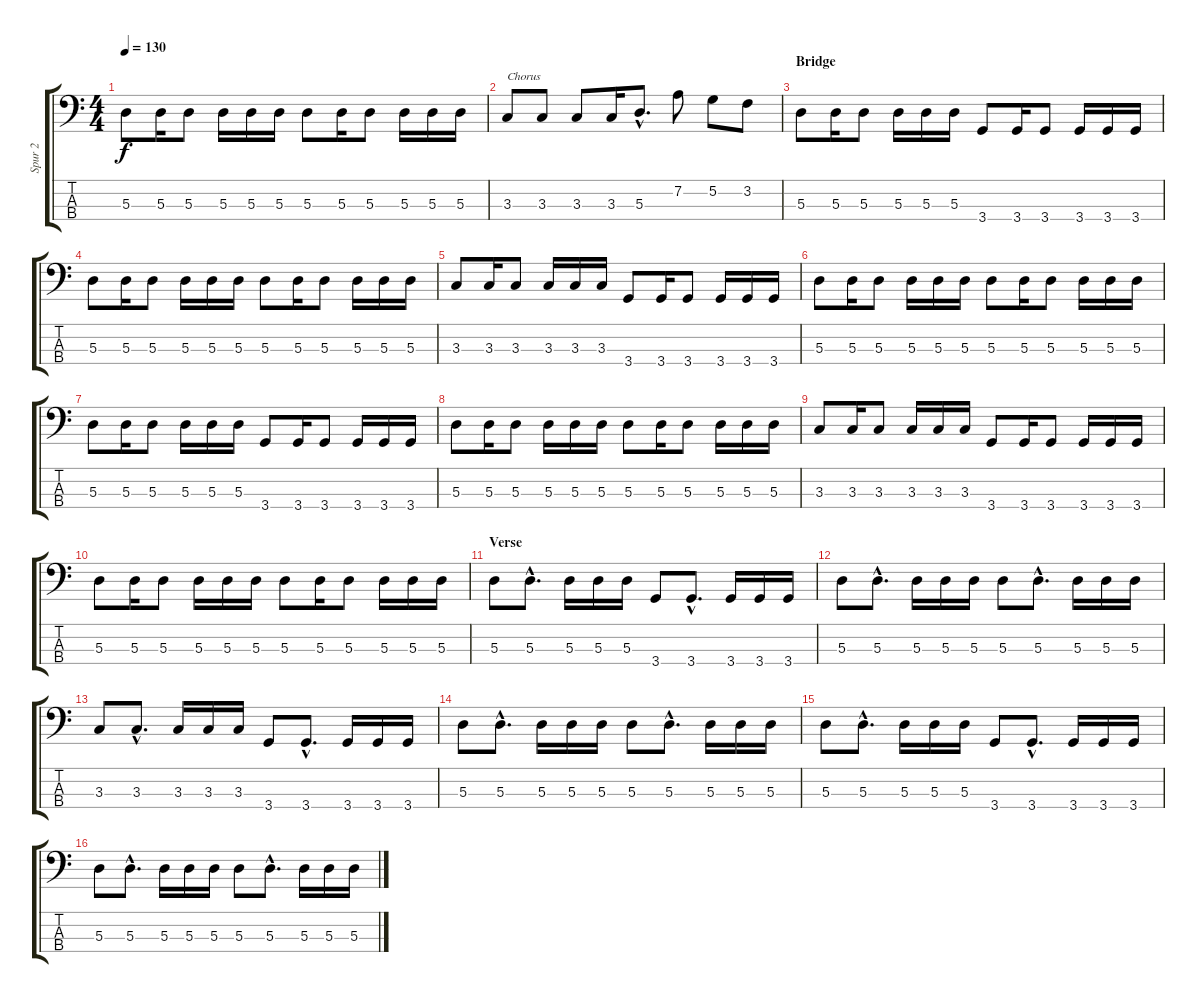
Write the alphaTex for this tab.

\track ("Spur 2" "Spur 2") {instrument electricbassfinger}
\staff {score tabs}
\tuning (G2 D2 A1 E1) {hide}
\ts (4 4)
\tempo 130
\clef f4
\ks c
5.3.8{dy f} 5.3.16 5.3.8 5.3.16 5.3.16 5.3.16 5.3.8 5.3.16 5.3.8 5.3.16 5.3.16 5.3.16 |
3.3.8{txt "Chorus"} 3.3.8 3.3.8 3.3.16 5.3{hac}.8{d} 7.2.8 5.2.8 3.2.8 |
\section ("" "Bridge")
5.3.8 5.3.16 5.3.8 5.3.16 5.3.16 5.3.16 3.4.8 3.4.16 3.4.8 3.4.16 3.4.16 3.4.16 |
5.3.8 5.3.16 5.3.8 5.3.16 5.3.16 5.3.16 5.3.8 5.3.16 5.3.8 5.3.16 5.3.16 5.3.16 |
3.3.8 3.3.16 3.3.8 3.3.16 3.3.16 3.3.16 3.4.8 3.4.16 3.4.8 3.4.16 3.4.16 3.4.16 |
5.3.8 5.3.16 5.3.8 5.3.16 5.3.16 5.3.16 5.3.8 5.3.16 5.3.8 5.3.16 5.3.16 5.3.16 |
5.3.8 5.3.16 5.3.8 5.3.16 5.3.16 5.3.16 3.4.8 3.4.16 3.4.8 3.4.16 3.4.16 3.4.16 |
5.3.8 5.3.16 5.3.8 5.3.16 5.3.16 5.3.16 5.3.8 5.3.16 5.3.8 5.3.16 5.3.16 5.3.16 |
3.3.8 3.3.16 3.3.8 3.3.16 3.3.16 3.3.16 3.4.8 3.4.16 3.4.8 3.4.16 3.4.16 3.4.16 |
5.3.8 5.3.16 5.3.8 5.3.16 5.3.16 5.3.16 5.3.8 5.3.16 5.3.8 5.3.16 5.3.16 5.3.16 |
\section ("" "Verse")
5.3.8 5.3{hac}.8{d} 5.3.16 5.3.16 5.3.16 3.4.8 3.4{hac}.8{d} 3.4.16 3.4.16 3.4.16 |
5.3.8 5.3{hac}.8{d} 5.3.16 5.3.16 5.3.16 5.3.8 5.3{hac}.8{d} 5.3.16 5.3.16 5.3.16 |
3.3.8 3.3{hac}.8{d} 3.3.16 3.3.16 3.3.16 3.4.8 3.4{hac}.8{d} 3.4.16 3.4.16 3.4.16 |
5.3.8 5.3{hac}.8{d} 5.3.16 5.3.16 5.3.16 5.3.8 5.3{hac}.8{d} 5.3.16 5.3.16 5.3.16 |
5.3.8 5.3{hac}.8{d} 5.3.16 5.3.16 5.3.16 3.4.8 3.4{hac}.8{d} 3.4.16 3.4.16 3.4.16 |
5.3.8 5.3{hac}.8{d} 5.3.16 5.3.16 5.3.16 5.3.8 5.3{hac}.8{d} 5.3.16 5.3.16 5.3.16
